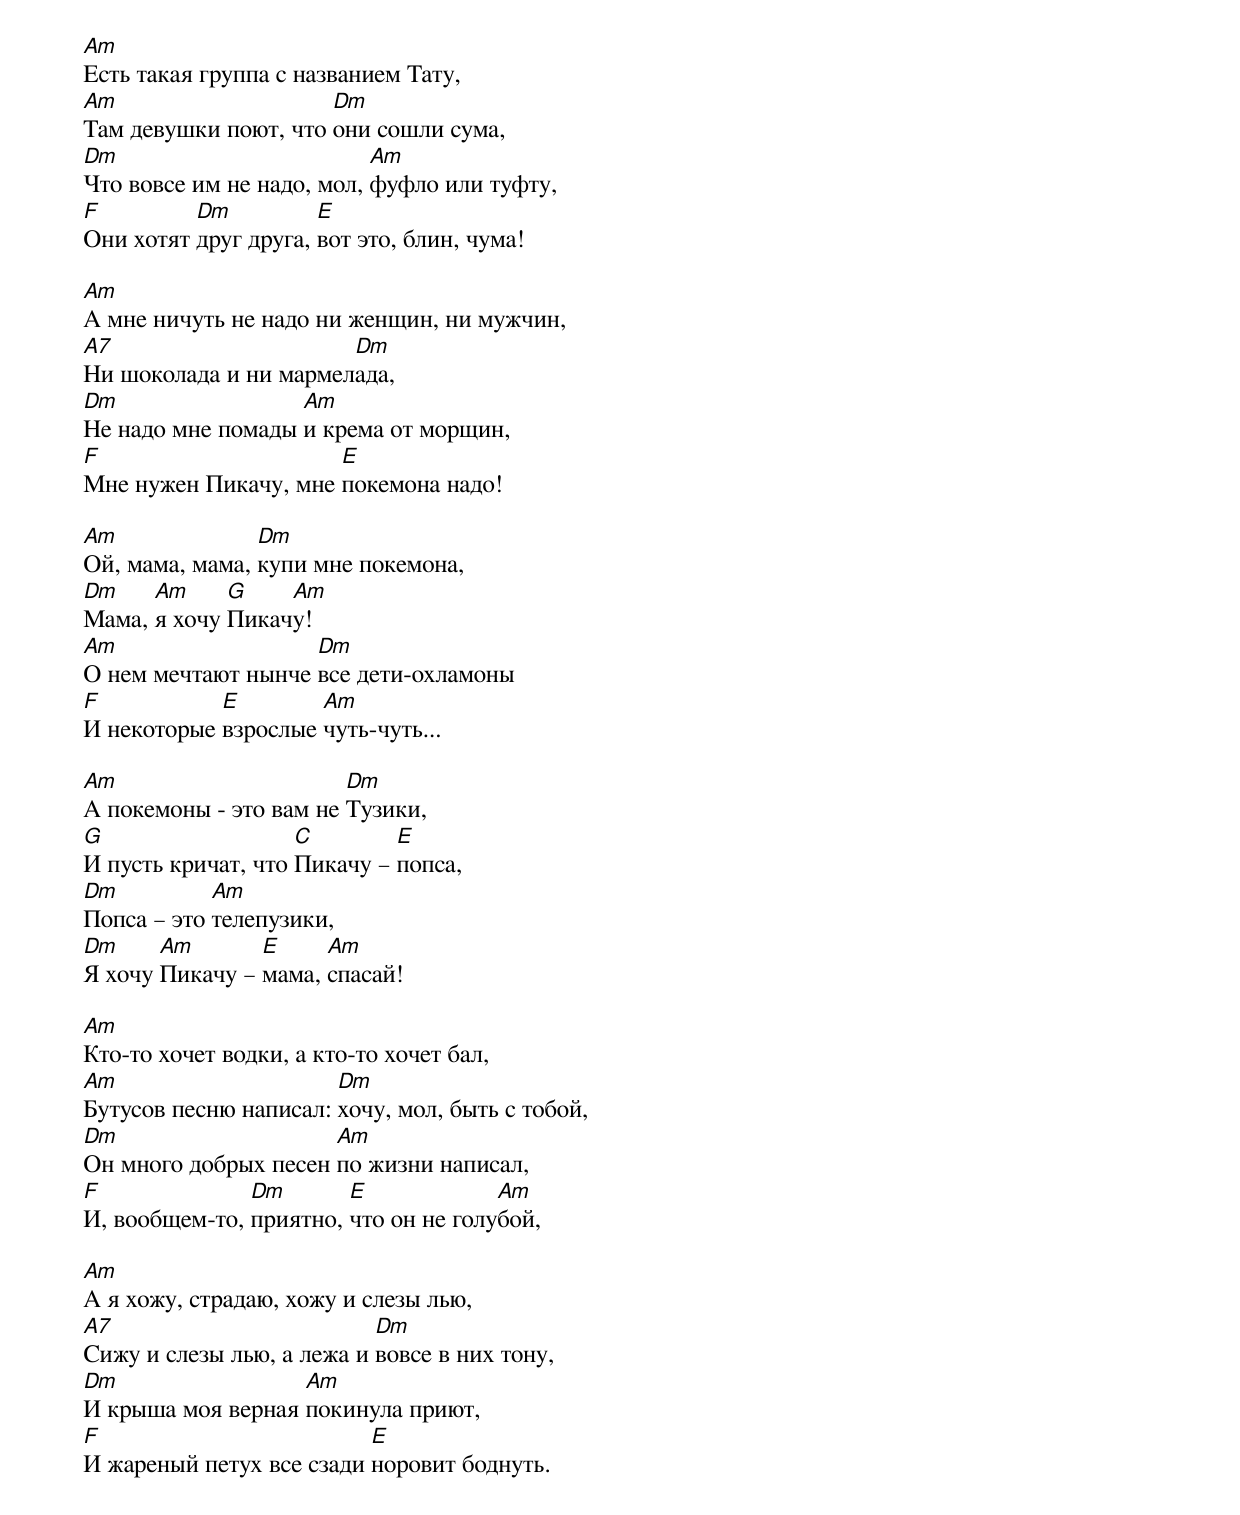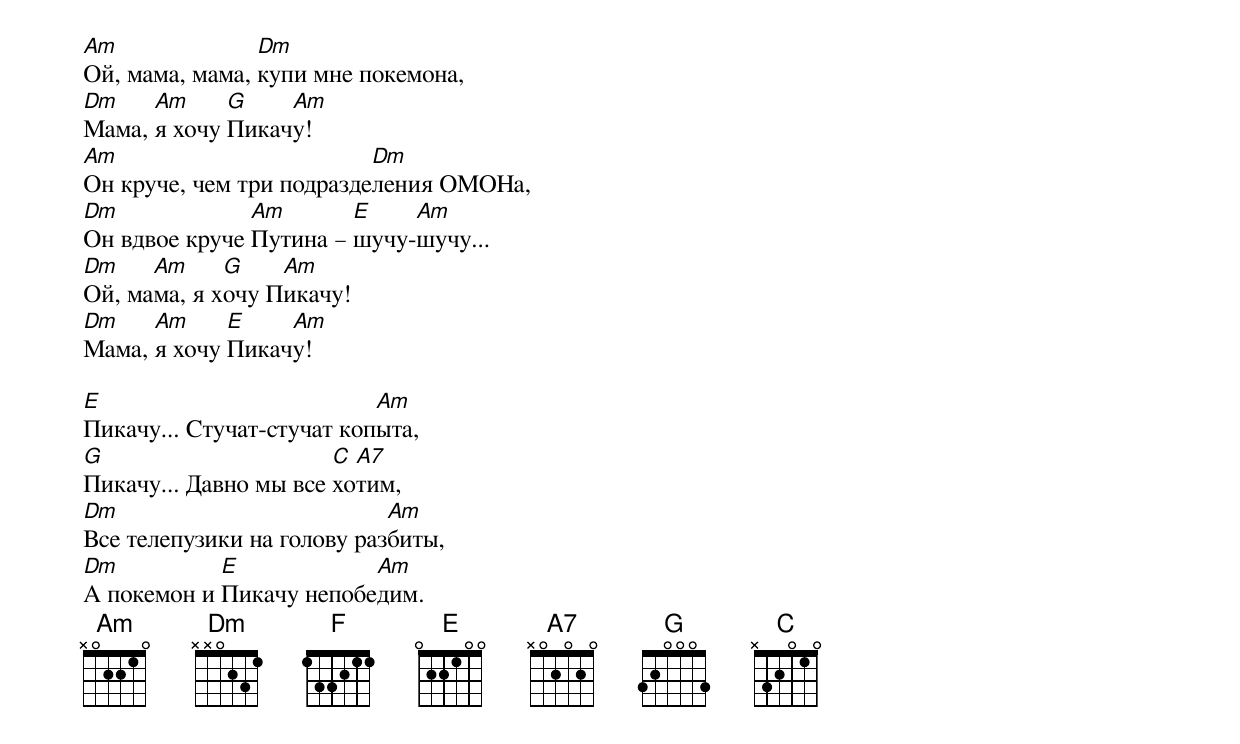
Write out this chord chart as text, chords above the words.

Am
Есть такая группа с названием Тату,
Am                    Dm
Там девушки поют, что они сошли сума,
Dm                         Am
Что вовсе им не надо, мол, фуфло или туфту,
F         Dm          E
Они хотят друг друга, вот это, блин, чума!

Am
А мне ничуть не надо ни женщин, ни мужчин,
A7                     Dm
Ни шоколада и ни мармелада,
Dm                 Am
Не надо мне помады и крема от морщин,
F                     E
Мне нужен Пикачу, мне покемона надо!

Am              Dm
Ой, мама, мама, купи мне покемона,
Dm    Am     G    Am
Мама, я хочу Пикачу!
Am                  Dm
О нем мечтают нынче все дети-охламоны
F           E        Am
И некоторые взрослые чуть-чуть...

Am                      Dm
А покемоны - это вам не Тузики,
G                   C        E
И пусть кричат, что Пикачу – попса,
Dm          Am
Попса – это телепузики,
Dm     Am       E     Am
Я хочу Пикачу – мама, спасай!

Am
Кто-то хочет водки, а кто-то хочет бал,
Am                     Dm
Бутусов песню написал: хочу, мол, быть с тобой,
Dm                    Am
Он много добрых песен по жизни написал,
F              Dm       E             Am
И, вообщем-то, приятно, что он не голубой,

Am
А я хожу, страдаю, хожу и слезы лью,
A7                         Dm
Сижу и слезы лью, а лежа и вовсе в них тону,
Dm                 Am
И крыша моя верная покинула приют,
F                         E
И жареный петух все сзади норовит боднуть.

Am              Dm
Ой, мама, мама, купи мне покемона,
Dm    Am     G    Am
Мама, я хочу Пикачу!
Am                        Dm
Он круче, чем три подразделения ОМОНа,
Dm             Am       E    Am
Он вдвое круче Путина – шучу-шучу...
Dm    Am     G    Am
Ой, мама, я хочу Пикачу!
Dm    Am     E    Am
Мама, я хочу Пикачу!

E                          Am
Пикачу... Стучат-стучат копыта,
G                      C A7
Пикачу... Давно мы все хотим,
Dm                          Am
Все телепузики на голову разбиты,
Dm          E            Am
А покемон и Пикачу непобедим.
